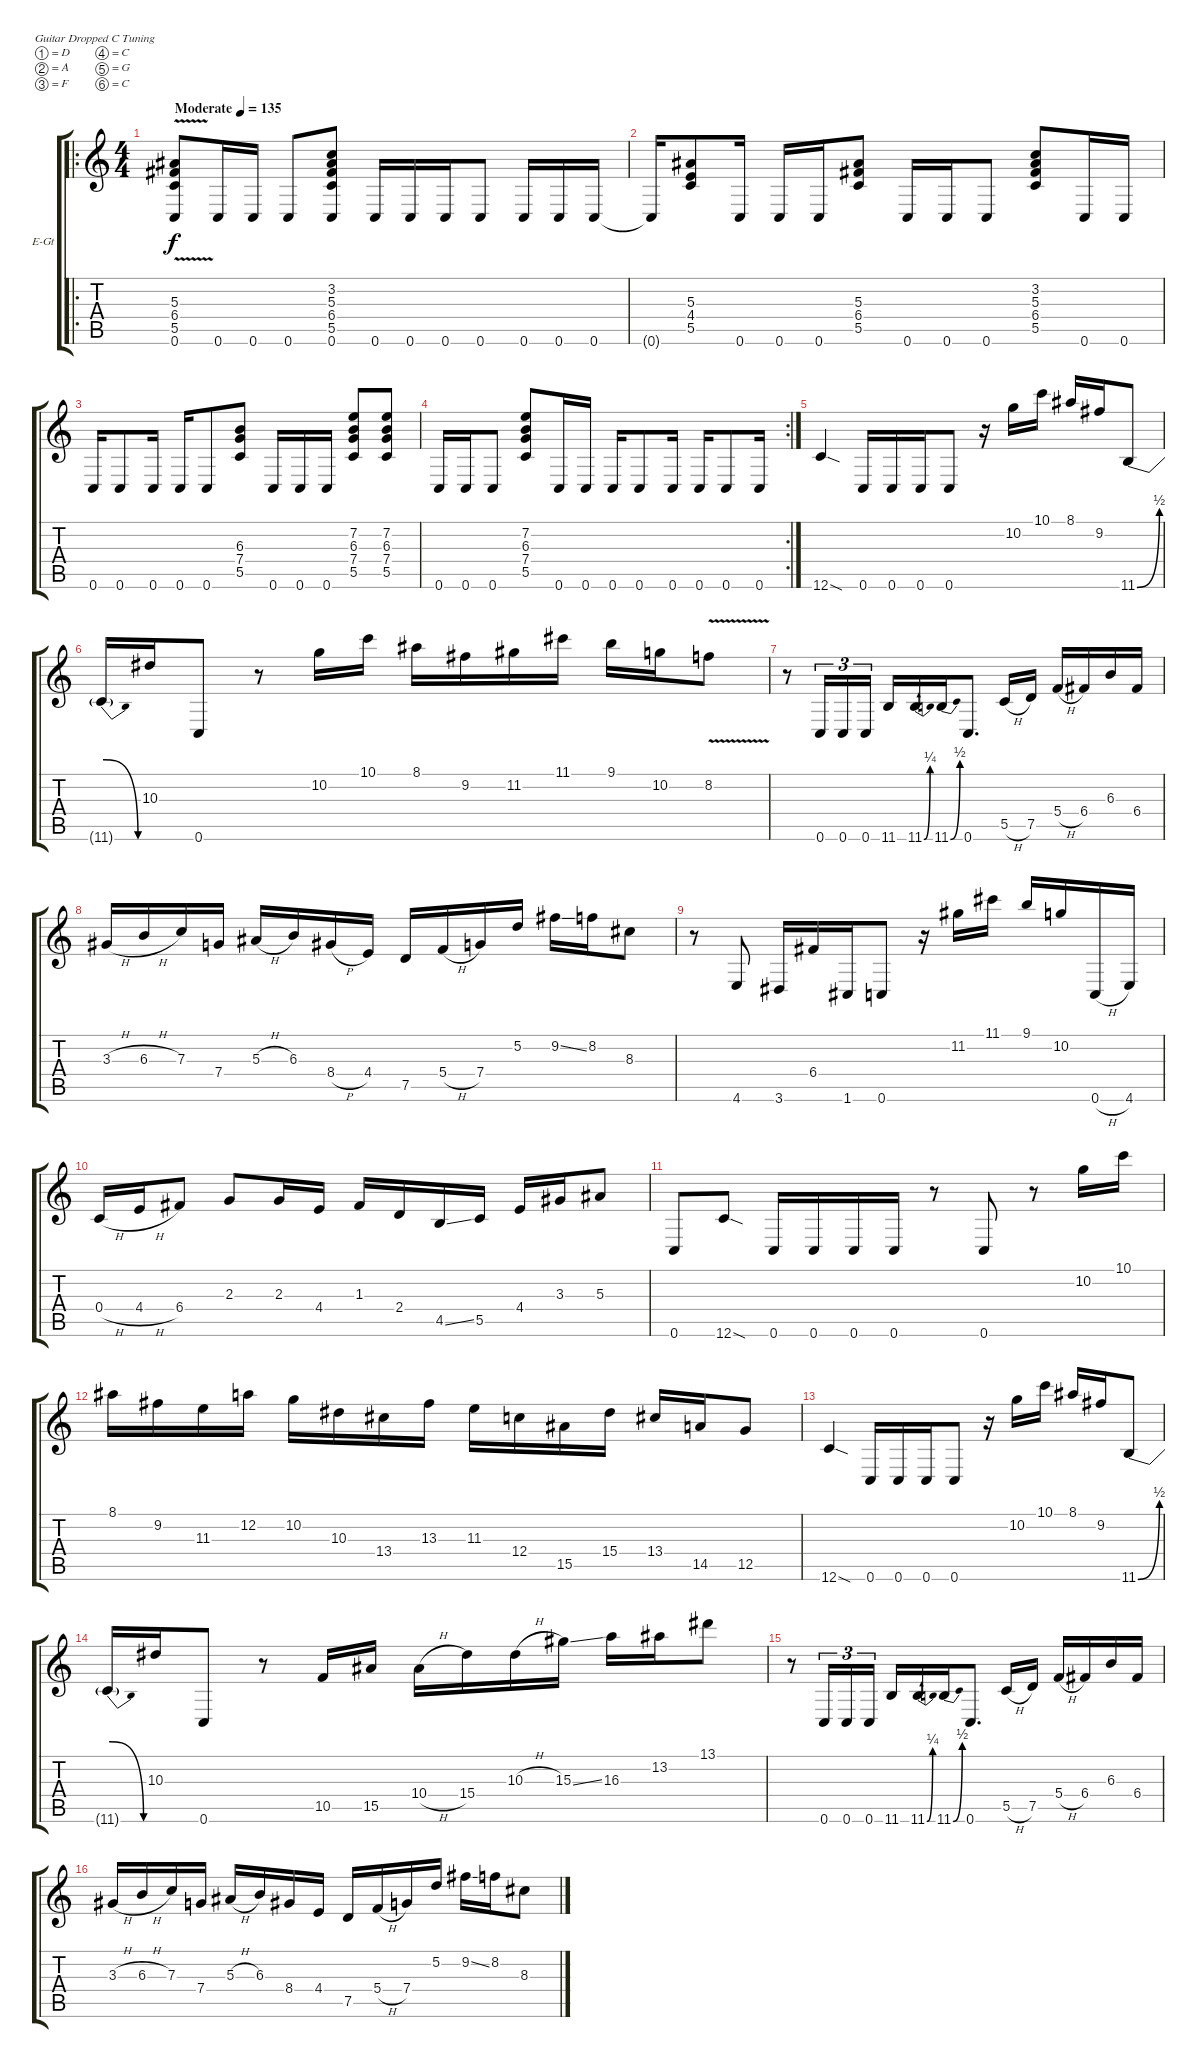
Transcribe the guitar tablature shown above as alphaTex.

\bracketExtendMode groupsimilarinstruments
\firstSystemTrackNameOrientation horizontal
\otherSystemsTrackNameOrientation horizontal
\track ("Track 2" "E-Gt") {instrument distortionguitar}
\staff {score tabs}
\tuning (D4 A3 F3 C3 G2 C2)
\ro
\ts (4 4)
\beaming (8 2 2 2 2)
\tempo (135 "Moderate")
\clef g2
\ks c
(5.3{v} 6.4 5.5 0.6).8{dy f instrument distortionguitar} 0.6.16 0.6.16 0.6.8 (3.2 5.3 6.4 5.5 0.6).8 0.6.16 0.6.16 0.6.16 0.6.8 0.6.16 0.6.16 0.6.16 |
0.6{t}.16 (5.3 4.4 5.5).8 0.6.16 0.6.16 0.6.16 (5.3 6.4 5.5).8 0.6.16 0.6.16 0.6.8 (3.2 5.3 6.4 5.5).8 0.6.16 0.6.16 |
0.6.16 0.6.8 0.6.16 0.6.16 0.6.8 (6.3 7.4 5.5).8 0.6.16 0.6.16 0.6.16 (7.2 6.3 7.4 5.5).8 (7.2 6.3 7.4 5.5).8 |
\rc 2
0.6.16 0.6.16 0.6.8 (7.2 6.3 7.4 5.5).8 0.6.16 0.6.16 0.6.16 0.6.8 0.6.16 0.6.16 0.6.8 0.6.16 |
12.6{sod}.4 0.6.16 0.6.16 0.6.16 0.6.8 r.16 10.2.16 10.1.16 8.1.16 9.2.16 11.6{be (bend 0 0 60 2)}.8 |
11.6{be (release 0 2 60 0) t}.16 10.3.16 0.6.8 r.8 10.2.16 10.1.16 8.1.16 9.2.16 11.2.16 11.1.16 9.1.16 10.2.16 8.2{v}.8 |
r.8 0.6.16{tu (3 2)} 0.6.16{tu (3 2)} 0.6.16{tu (3 2)} 11.6.16 11.6{be (bend 0 0 60 1)}.16 11.6{be (bend 0 0 60 2)}.16 0.6.8{d} 5.5{h}.16 7.5.16 5.4{h}.16 6.4.16 6.3.16 6.4.16 |
3.3{h}.16 6.3{h}.16 7.3.16 7.4.16 5.3{h}.16 6.3.16 8.4{h}.16 4.4.16 7.5.16 5.4{h}.16 7.4.16 5.2.16 9.2{ss}.16 8.2.16 8.3.8 |
r.8 4.6.8 3.6.16 6.4.16 1.6.16 0.6.8 r.16 11.2.16 11.1.16 9.1.16 10.2.16 0.6{h}.16 4.6.16 |
0.4{h}.16 4.4{h}.16 6.4.8 2.3.8 2.3.16 4.4.16 1.3.16 2.4.16 4.5{ss}.16 5.5.16 4.4.16 3.3.16 5.3.8 |
0.6.8 12.6{sod}.8 0.6.16 0.6.16 0.6.16 0.6.16 r.8 0.6.8 r.8 10.2.16 10.1.16 |
8.1.16 9.2.16 11.3.16 12.2.16 10.2.16 10.3.16 13.4.16 13.3.16 11.3.16 12.4.16 15.5.16 15.4.16 13.4.16 14.5.16 12.5.8 |
12.6{sod}.4 0.6.16 0.6.16 0.6.16 0.6.8 r.16 10.2.16 10.1.16 8.1.16 9.2.16 11.6{be (bend 0 0 60 2)}.8 |
11.6{be (release 0 2 60 0) t}.16 10.3.16 0.6.8 r.8 10.5.16 15.5.16 10.4{h}.16 15.4.16 10.3{h}.16 15.3{ss}.16 16.3.16 13.2.16 13.1.8 |
r.8 0.6.16{tu (3 2)} 0.6.16{tu (3 2)} 0.6.16{tu (3 2)} 11.6.16 11.6{be (bend 0 0 60 1)}.16 11.6{be (bend 0 0 60 2)}.16 0.6.8{d} 5.5{h}.16 7.5.16 5.4{h}.16 6.4.16 6.3.16 6.4.16 |
3.3{h}.16 6.3{h}.16 7.3.16 7.4.16 5.3{h}.16 6.3.16 8.4.16 4.4.16 7.5.16 5.4{h}.16 7.4.16 5.2.16 9.2{ss}.16 8.2.16 8.3.8
